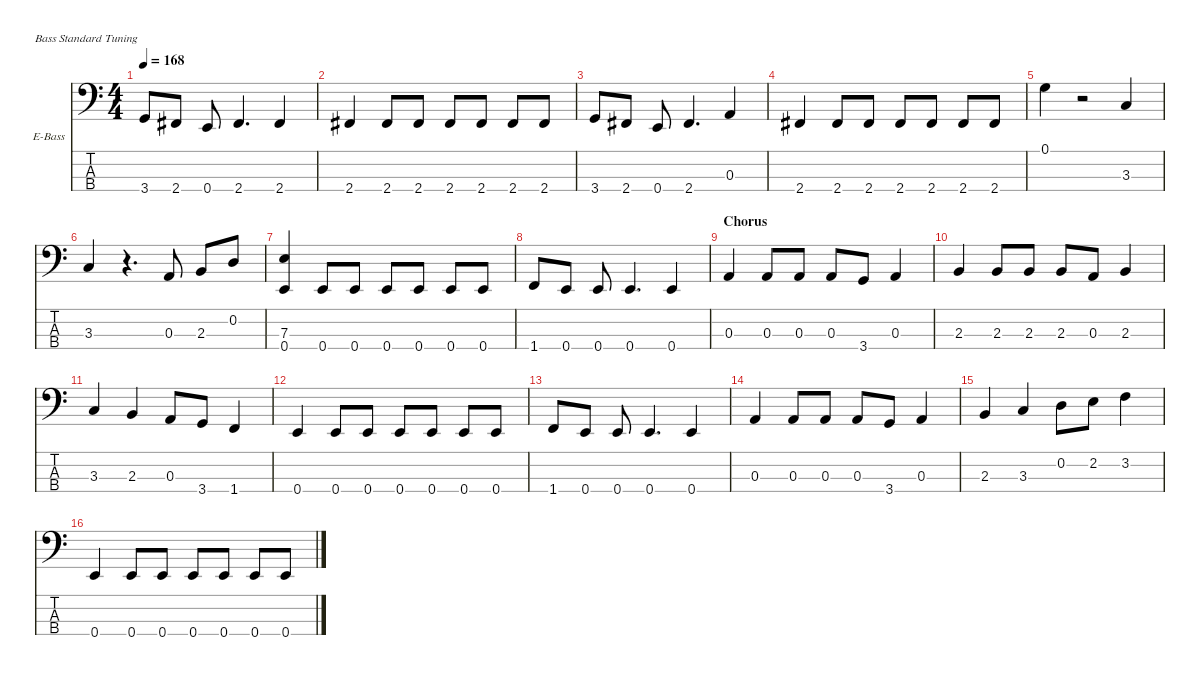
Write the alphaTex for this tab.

\hideDynamics
\bracketExtendMode nobrackets
\firstSystemTrackNameOrientation horizontal
\otherSystemsTrackNameOrientation horizontal
\track ("Bass" "E-Bass") {instrument electricbasspick}
\staff {score tabs}
\tuning (G2 D2 A1 E1)
\ts (4 4)
\tempo 168
\clef f4
\ks c
3.4.8{dy fff} 2.4{acc #}.8 0.4.8 2.4{acc #}.4{d dy f} 2.4{acc #}.4 |
2.4{acc #}.4{dy fff} 2.4{acc #}.8 2.4{acc #}.8 2.4{acc #}.8 2.4{acc #}.8 2.4{acc #}.8 2.4{acc #}.8 |
3.4.8 2.4{acc #}.8 0.4.8 2.4{acc #}.4{d dy f} 0.3.4{dy fff} |
2.4{acc #}.4 2.4{acc #}.8 2.4{acc #}.8 2.4{acc #}.8 2.4{acc #}.8 2.4{acc #}.8 2.4{acc #}.8 |
0.1.4 r.2 3.3.4 |
3.3.4 r.4{d} 0.3.8 2.3.8 0.2.8 |
(7.3 0.4).4{dy f} 0.4.8{dy fff} 0.4.8 0.4.8 0.4.8 0.4.8 0.4.8 |
1.4.8 0.4.8 0.4.8 0.4.4{d dy f} 0.4.4 |
\section ("" "Chorus")
0.3.4{dy fff} 0.3.8 0.3.8 0.3.8 3.4.8 0.3.4 |
2.3.4 2.3.8 2.3.8 2.3.8 0.3.8 2.3.4 |
3.3.4 2.3.4 0.3.8 3.4.8 1.4.4 |
0.4.4 0.4.8 0.4.8 0.4.8 0.4.8 0.4.8 0.4.8 |
1.4.8 0.4.8 0.4.8 0.4.4{d dy f} 0.4.4 |
0.3.4{dy fff} 0.3.8 0.3.8 0.3.8 3.4.8 0.3.4 |
2.3.4 3.3.4 0.2.8 2.2.8 3.2.4 |
0.4.4 0.4.8 0.4.8 0.4.8 0.4.8 0.4.8 0.4.8
